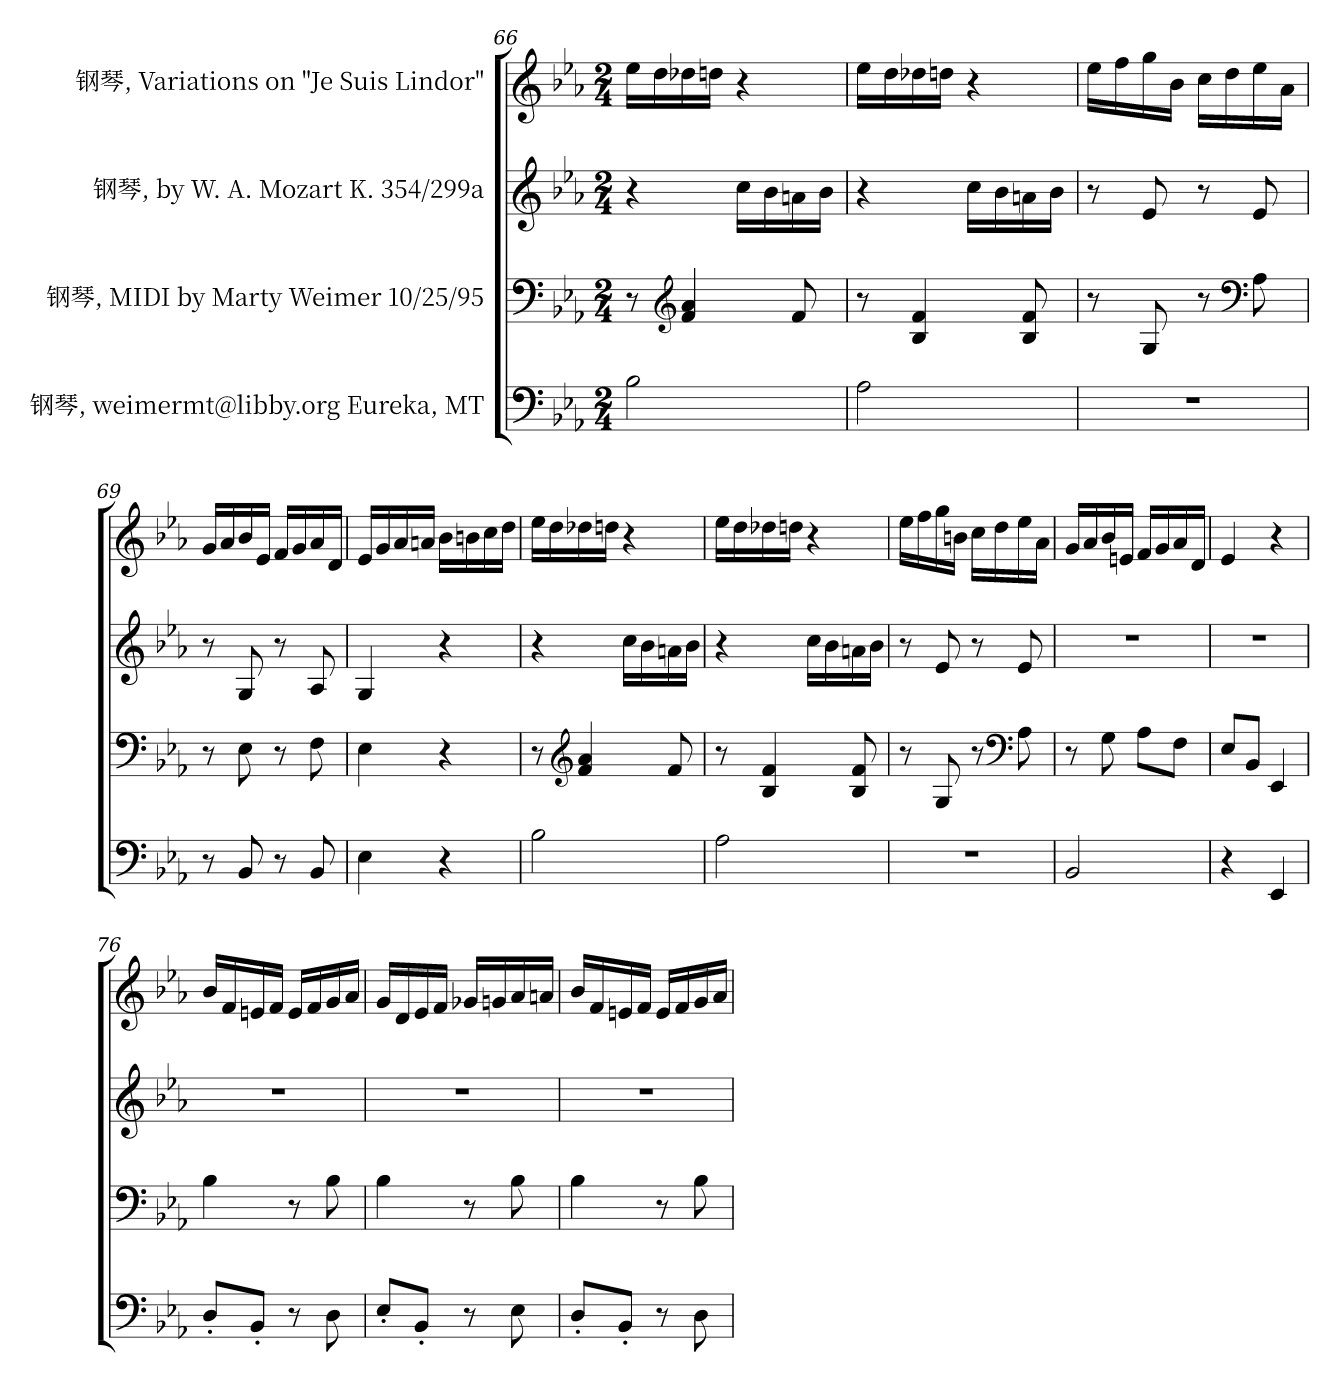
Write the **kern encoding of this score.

**kern	**kern	**kern	**kern
*part4	*part3	*part2	*part1
*staff4	*staff3	*staff2	*staff1
*I"钢琴, weimermt@libby.org  Eureka, MT	*I"钢琴, MIDI by Marty Weimer 10/25/95	*I"钢琴, by W. A. Mozart  K. 354/299a	*I"钢琴, Variations on &quot;Je Suis Lindor&quot;
*clefF4	*clefF4	*clefG2	*clefG2
*k[b-e-a-]	*k[b-e-a-]	*k[b-e-a-]	*k[b-e-a-]
*M2/4	*M2/4	*M2/4	*M2/4
=66	=66	=66	=66
2B-\	8r	4r	16ee-\LL
.	.	.	16dd\
*	*clefG2	*	*
.	4f/ 4a-/	.	16dd-X\
.	.	.	16ddn\JJ
.	.	16cc\LL	4r
.	.	16b-\	.
.	8f/	16an\	.
.	.	16b-\JJ	.
=67	=67	=67	=67
2A-\	8r	4r	16ee-\LL
.	.	.	16dd\
.	4B-/ 4f/	.	16dd-X\
.	.	.	16ddn\JJ
.	.	16cc\LL	4r
.	.	16b-\	.
.	8B-/ 8f/	16an\	.
.	.	16b-\JJ	.
=68	=68	=68	=68
2r	8r	8r	16ee-\LL
.	.	.	16ff\
.	8G/	8e-/	16gg\
.	.	.	16b-\JJ
.	8r	8r	16cc\LL
.	.	.	16dd\
*	*clefF4	*	*
.	8A-\	8e-/	16ee-\
.	.	.	16a-\JJ
!!LO:LB:g=z
=69	=69	=69	=69
8r	8r	8r	16g/LL
.	.	.	16a-/
8BB-/	8E-\	8G/	16b-/
.	.	.	16e-/JJ
8r	8r	8r	16f/LL
.	.	.	16g/
8BB-/	8F\	8A-/	16a-/
.	.	.	16d/JJ
=70	=70	=70	=70
4E-\	4E-\	4G/	16e-/LL
.	.	.	16g/
.	.	.	16a-/
.	.	.	16an/JJ
4r	4r	4r	16b-\LL
.	.	.	16bn\
.	.	.	16cc\
.	.	.	16dd\JJ
=71	=71	=71	=71
2B-\	8r	4r	16ee-\LL
.	.	.	16dd\
*	*clefG2	*	*
.	4f/ 4a-/	.	16dd-X\
.	.	.	16ddn\JJ
.	.	16cc\LL	4r
.	.	16b-\	.
.	8f/	16an\	.
.	.	16b-\JJ	.
=72	=72	=72	=72
2A-\	8r	4r	16ee-\LL
.	.	.	16dd\
.	4B-/ 4f/	.	16dd-X\
.	.	.	16ddn\JJ
.	.	16cc\LL	4r
.	.	16b-\	.
.	8B-/ 8f/	16an\	.
.	.	16b-\JJ	.
!!LO:PB:g=z
=73	=73	=73	=73
2r	8r	8r	16ee-\LL
.	.	.	16ff\
.	8G/	8e-/	16gg\
.	.	.	16bn\JJ
.	8r	8r	16cc\LL
.	.	.	16dd\
*	*clefF4	*	*
.	8A-\	8e-/	16ee-\
.	.	.	16a-\JJ
=74	=74	=74	=74
2BB-/	8r	2r	16g/LL
.	.	.	16a-/
.	8G\	.	16b-/
.	.	.	16en/JJ
.	8A-\L	.	16f/LL
.	.	.	16g/
.	8F\J	.	16a-/
.	.	.	16d/JJ
=75	=75	=75	=75
4r	8E-/L	2r	4e-/
.	8BB-/J	.	.
4EE-/	4EE-/	.	4r
=76	=76	=76	=76
8D'/L	4B-\	2r	16b-/LL
.	.	.	16f/
8BB-'/J	.	.	16en/
.	.	.	16f/JJ
8r	8r	.	16e/LL
.	.	.	16f/
8D\	8B-\	.	16g/
.	.	.	16a-/JJ
=77	=77	=77	=77
8E-'/L	4B-\	2r	16g/LL
.	.	.	16d/
8BB-'/J	.	.	16e-/
.	.	.	16f/JJ
8r	8r	.	16g-X/LL
.	.	.	16gn/
8E-\	8B-\	.	16a-/
.	.	.	16an/JJ
!!LO:LB:g=z
=78	=78	=78	=78
8D'/L	4B-\	2r	16b-/LL
.	.	.	16f/
8BB-'/J	.	.	16en/
.	.	.	16f/JJ
8r	8r	.	16e/LL
.	.	.	16f/
8D\	8B-\	.	16g/
.	.	.	16a-/JJ
=	=	=	=
*-	*-	*-	*-
